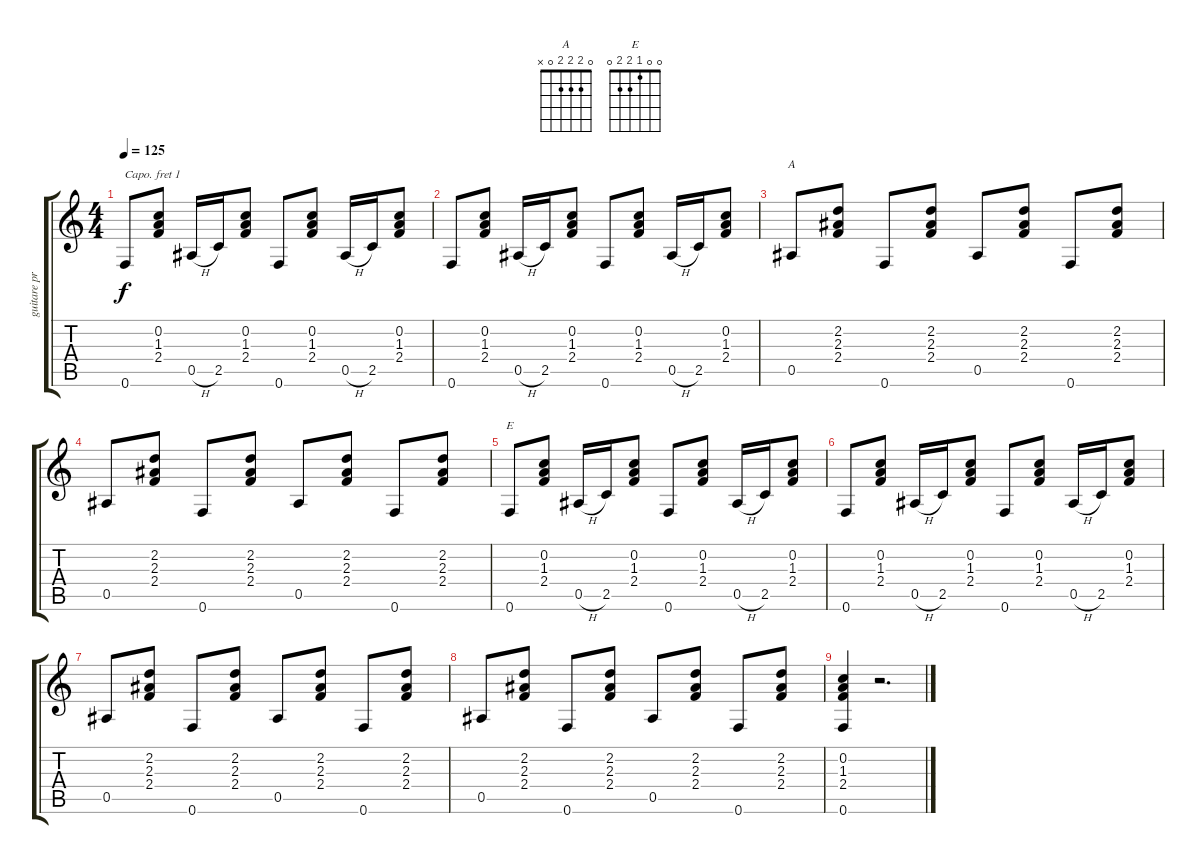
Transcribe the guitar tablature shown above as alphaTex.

\track ("guitare principale" "guitare pr") {instrument acousticguitarsteel}
\staff {score tabs}
\capo 1
\tuning (E4 B3 G3 D3 A2 E2) {hide}
\chord ("A" 0 2 2 2 0 x)
\chord ("E" 0 0 1 2 2 0)
\ts (4 4)
\tempo 125
\clef g2
\ks c
0.6.8{dy f} (0.2 1.3 2.4).8 0.5{h}.16 2.5.16 (0.2 1.3 2.4).8 0.6.8 (0.2 1.3 2.4).8 0.5{h}.16 2.5.16 (0.2 1.3 2.4).8 |
0.6.8 (0.2 1.3 2.4).8 0.5{h}.16 2.5.16 (0.2 1.3 2.4).8 0.6.8 (0.2 1.3 2.4).8 0.5{h}.16 2.5.16 (0.2 1.3 2.4).8 |
0.5.8{ch "A"} (2.2 2.3 2.4).8 0.6.8 (2.2 2.3 2.4).8 0.5.8 (2.2 2.3 2.4).8 0.6.8 (2.2 2.3 2.4).8 |
0.5.8 (2.2 2.3 2.4).8 0.6.8 (2.2 2.3 2.4).8 0.5.8 (2.2 2.3 2.4).8 0.6.8 (2.2 2.3 2.4).8 |
0.6.8{ch "E"} (0.2 1.3 2.4).8 0.5{h}.16 2.5.16 (0.2 1.3 2.4).8 0.6.8 (0.2 1.3 2.4).8 0.5{h}.16 2.5.16 (0.2 1.3 2.4).8 |
0.6.8 (0.2 1.3 2.4).8 0.5{h}.16 2.5.16 (0.2 1.3 2.4).8 0.6.8 (0.2 1.3 2.4).8 0.5{h}.16 2.5.16 (0.2 1.3 2.4).8 |
0.5.8 (2.2 2.3 2.4).8 0.6.8 (2.2 2.3 2.4).8 0.5.8 (2.2 2.3 2.4).8 0.6.8 (2.2 2.3 2.4).8 |
0.5.8 (2.2 2.3 2.4).8 0.6.8 (2.2 2.3 2.4).8 0.5.8 (2.2 2.3 2.4).8 0.6.8 (2.2 2.3 2.4).8 |
(0.2 1.3 2.4 0.6).4 r.2{d}
